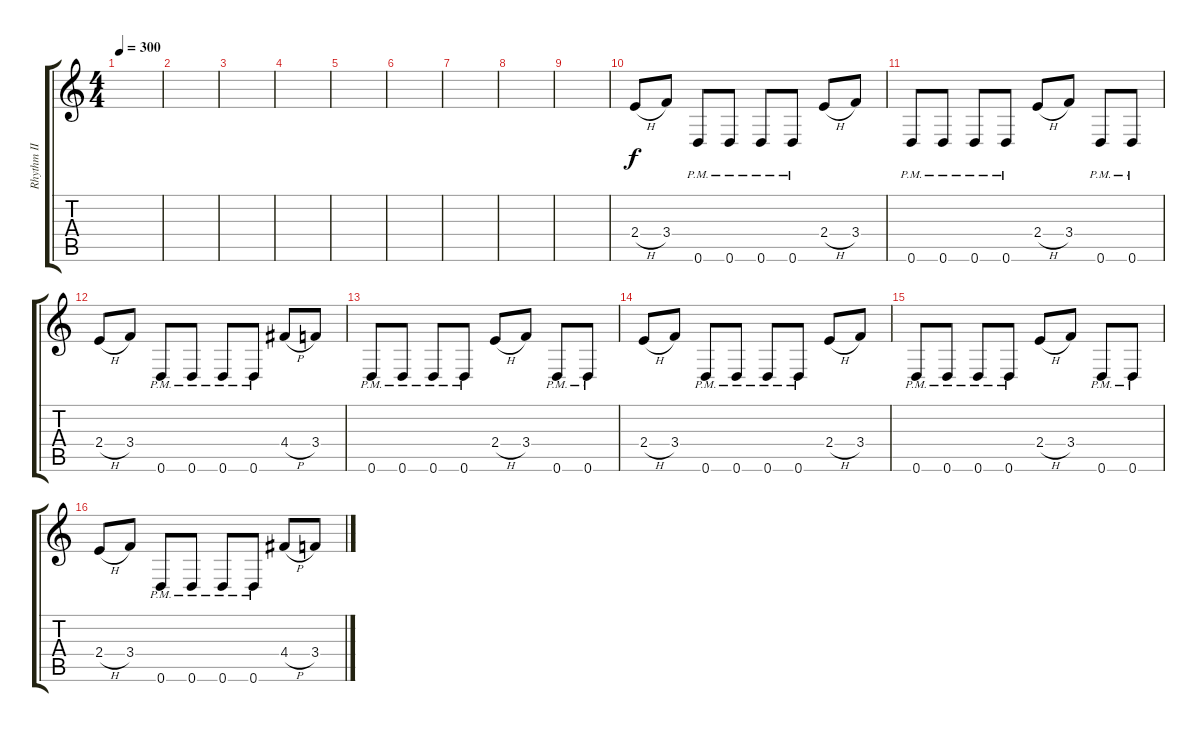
\track ("Rhythm II" "Rhythm II") {instrument overdrivenguitar}
\staff {score tabs}
\tuning (E4 B3 G3 D3 A2 D2) {hide}
\ts (4 4)
\tempo 300
\clef g2
\ks c
|
|
|
|
|
|
|
|
|
2.4{h}.8 3.4.8 0.6{pm}.8 0.6{pm}.8 0.6{pm}.8 0.6{pm}.8 2.4{h}.8 3.4.8 |
0.6{pm}.8 0.6{pm}.8 0.6{pm}.8 0.6{pm}.8 2.4{h}.8 3.4.8 0.6{pm}.8 0.6{pm}.8 |
2.4{h}.8 3.4.8 0.6{pm}.8 0.6{pm}.8 0.6{pm}.8 0.6{pm}.8 4.4{h}.8 3.4.8 |
0.6{pm}.8 0.6{pm}.8 0.6{pm}.8 0.6{pm}.8 2.4{h}.8 3.4.8 0.6{pm}.8 0.6{pm}.8 |
2.4{h}.8 3.4.8 0.6{pm}.8 0.6{pm}.8 0.6{pm}.8 0.6{pm}.8 2.4{h}.8 3.4.8 |
0.6{pm}.8 0.6{pm}.8 0.6{pm}.8 0.6{pm}.8 2.4{h}.8 3.4.8 0.6{pm}.8 0.6{pm}.8 |
2.4{h}.8 3.4.8 0.6{pm}.8 0.6{pm}.8 0.6{pm}.8 0.6{pm}.8 4.4{h}.8 3.4.8
